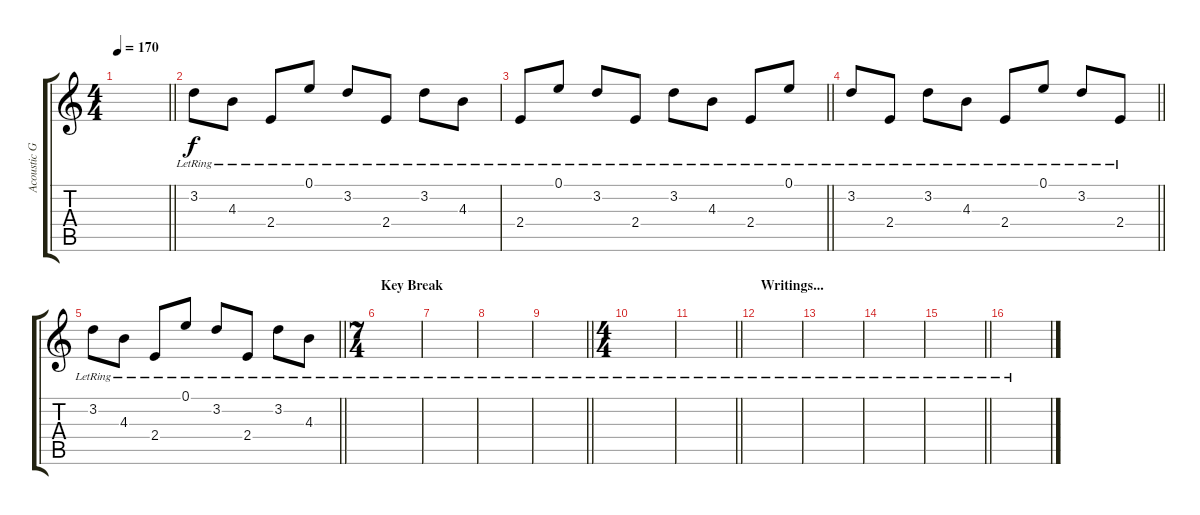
\track ("Acoustic Guitar" "Acoustic G") {instrument acousticguitarnylon}
\staff {score tabs}
\tuning (E4 B3 G3 D3 A2 E2) {hide}
\ts (4 4)
\tempo 170
\clef g2
\barLineRight lightlight
\ks c
|
\section ("" "")
3.2{lr}.8 4.3{lr}.8 2.4{lr}.8 0.1{lr}.8 3.2{lr}.8 2.4{lr}.8 3.2{lr}.8 4.3{lr}.8 |
\barLineRight lightlight
2.4{lr}.8 0.1{lr}.8 3.2{lr}.8 2.4{lr}.8 3.2{lr}.8 4.3{lr}.8 2.4{lr}.8 0.1{lr}.8 |
\barLineRight lightlight
3.2{lr}.8 2.4{lr}.8 3.2{lr}.8 4.3{lr}.8 2.4{lr}.8 0.1{lr}.8 3.2{lr}.8 2.4{lr}.8 |
\barLineRight lightlight
3.2{lr}.8 4.3{lr}.8 2.4{lr}.8 0.1{lr}.8 3.2{lr}.8 2.4{lr}.8 3.2{lr}.8 4.3{lr}.8 |
\ts (7 4)
\section ("" "Key Break")
|
|
|
\barLineRight lightlight
|
\ts (4 4)
\section ("" "")
|
\barLineRight lightlight
|
\section ("" "Writings...")
|
|
|
\barLineRight lightlight
|
\section ("" "")
